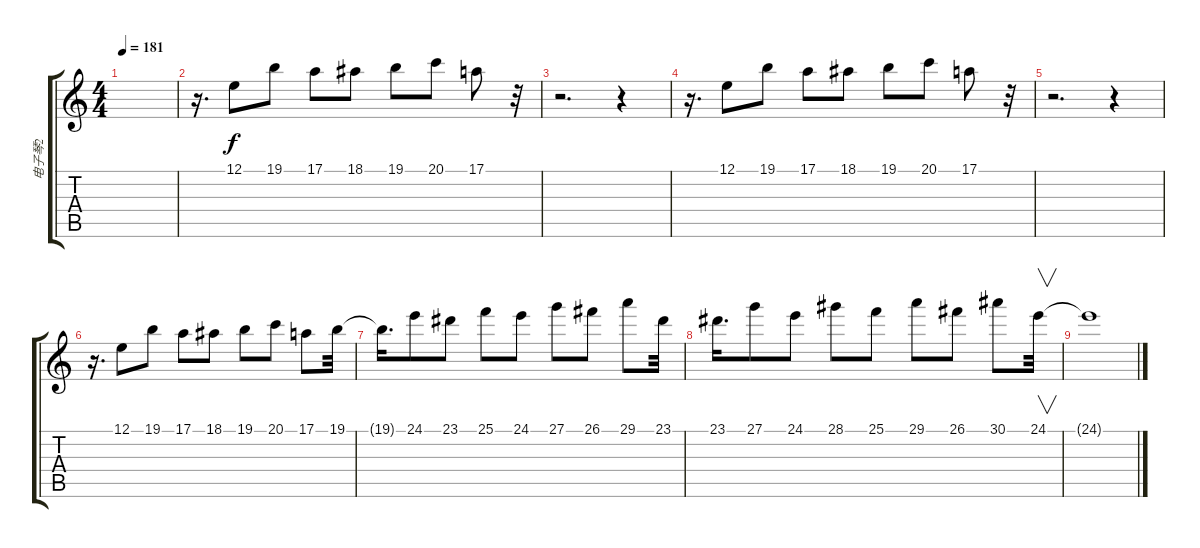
\track ("电子琴2" "电子琴2") {instrument lead4chiff}
\staff {score tabs}
\tuning (E4 B3 G3 D3 A2 E2) {hide}
\ts (4 4)
\tempo 181
\clef g2
\ks c
|
r.16{d} 12.1.8{volume 16 instrument tremolostrings} 19.1.8 17.1.8 18.1.8 19.1.8 20.1.8 17.1.8 r.32 |
r.2{d} r.4 |
r.16{d} 12.1.8 19.1.8 17.1.8 18.1.8 19.1.8 20.1.8 17.1.8 r.32 |
r.2{d} r.4 |
r.16{d} 12.1.8 19.1.8 17.1.8 18.1.8 19.1.8 20.1.8 17.1.8 19.1.32 |
19.1{t}.16{d} 24.1.8 23.1.8 25.1.8 24.1.8 27.1.8 26.1.8 29.1.8 23.1.32 |
23.1.16{d} 27.1.8 24.1.8 28.1.8 25.1.8 29.1.8 26.1.8 30.1.8 24.1.32{v} |
24.1{t}.1
